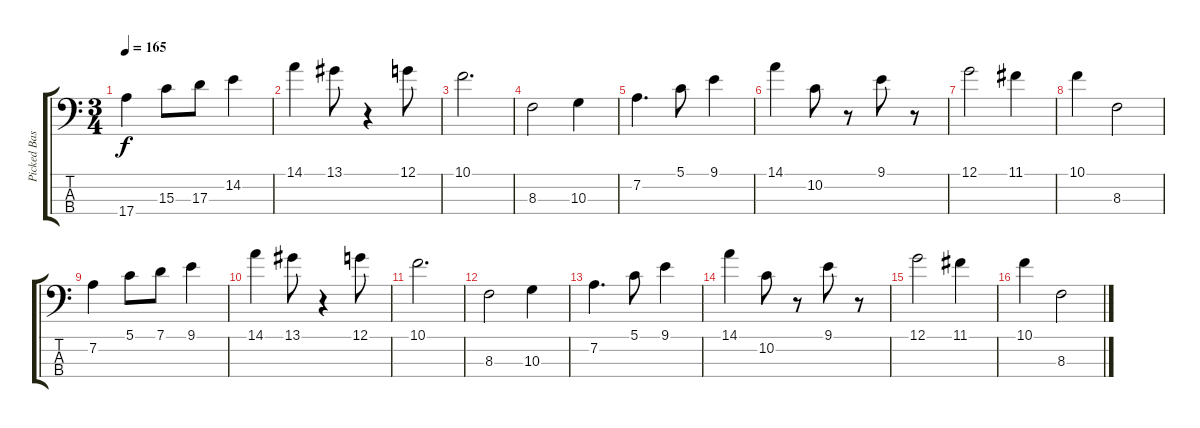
\track ("Picked Bass" "Picked Bas") {instrument fretlessbass}
\staff {score tabs}
\tuning (G2 D2 A1 E1) {hide}
\ts (3 4)
\tempo 165
\clef f4
\ks c
17.4.4{dy f} 15.3.8 17.3.8 14.2.4 |
14.1.4 13.1.8 r.4 12.1.8 |
10.1.2{d} |
8.3.2 10.3.4 |
7.2.4{d} 5.1.8 9.1.4 |
14.1.4 10.2.8 r.8 9.1.8 r.8 |
12.1.2 11.1.4 |
10.1.4 8.3.2 |
7.2.4 5.1.8 7.1.8 9.1.4 |
14.1.4 13.1.8 r.4 12.1.8 |
10.1.2{d} |
8.3.2 10.3.4 |
7.2.4{d} 5.1.8 9.1.4 |
14.1.4 10.2.8 r.8 9.1.8 r.8 |
12.1.2 11.1.4 |
10.1.4 8.3.2
